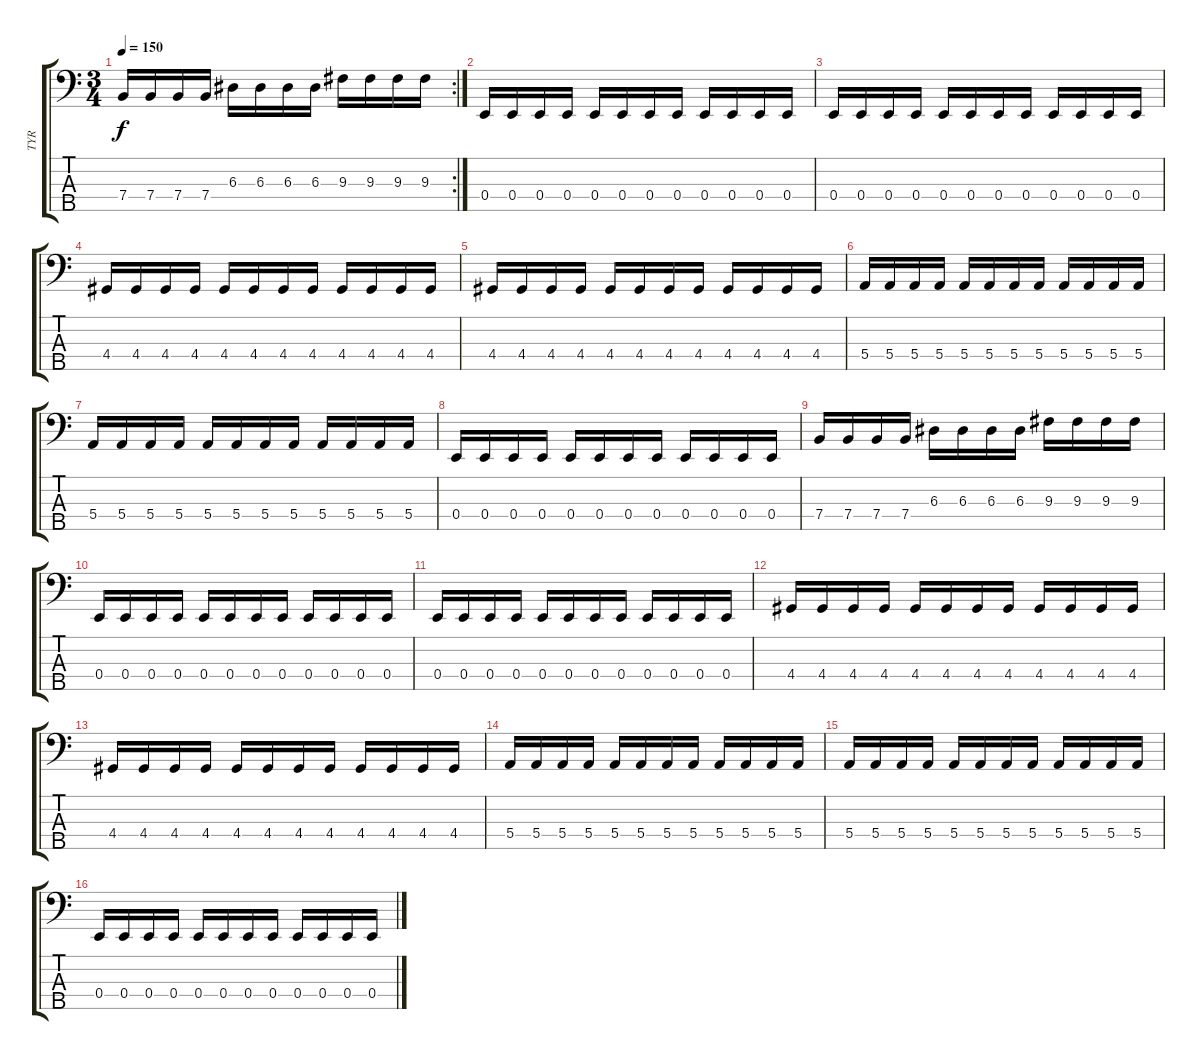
\track ("TYR" "TYR") {instrument electricbassfinger}
\staff {score tabs}
\tuning (G2 D2 A1 E1 B0) {hide}
\rc 2
\ts (3 4)
\tempo 150
\clef f4
\ks c
7.4.16{dy f} 7.4.16 7.4.16 7.4.16 6.3.16 6.3.16 6.3.16 6.3.16 9.3.16 9.3.16 9.3.16 9.3.16 |
0.4.16 0.4.16 0.4.16 0.4.16 0.4.16 0.4.16 0.4.16 0.4.16 0.4.16 0.4.16 0.4.16 0.4.16 |
0.4.16 0.4.16 0.4.16 0.4.16 0.4.16 0.4.16 0.4.16 0.4.16 0.4.16 0.4.16 0.4.16 0.4.16 |
4.4.16 4.4.16 4.4.16 4.4.16 4.4.16 4.4.16 4.4.16 4.4.16 4.4.16 4.4.16 4.4.16 4.4.16 |
4.4.16 4.4.16 4.4.16 4.4.16 4.4.16 4.4.16 4.4.16 4.4.16 4.4.16 4.4.16 4.4.16 4.4.16 |
5.4.16 5.4.16 5.4.16 5.4.16 5.4.16 5.4.16 5.4.16 5.4.16 5.4.16 5.4.16 5.4.16 5.4.16 |
5.4.16 5.4.16 5.4.16 5.4.16 5.4.16 5.4.16 5.4.16 5.4.16 5.4.16 5.4.16 5.4.16 5.4.16 |
0.4.16 0.4.16 0.4.16 0.4.16 0.4.16 0.4.16 0.4.16 0.4.16 0.4.16 0.4.16 0.4.16 0.4.16 |
7.4.16 7.4.16 7.4.16 7.4.16 6.3.16 6.3.16 6.3.16 6.3.16 9.3.16 9.3.16 9.3.16 9.3.16 |
0.4.16 0.4.16 0.4.16 0.4.16 0.4.16 0.4.16 0.4.16 0.4.16 0.4.16 0.4.16 0.4.16 0.4.16 |
0.4.16 0.4.16 0.4.16 0.4.16 0.4.16 0.4.16 0.4.16 0.4.16 0.4.16 0.4.16 0.4.16 0.4.16 |
4.4.16 4.4.16 4.4.16 4.4.16 4.4.16 4.4.16 4.4.16 4.4.16 4.4.16 4.4.16 4.4.16 4.4.16 |
4.4.16 4.4.16 4.4.16 4.4.16 4.4.16 4.4.16 4.4.16 4.4.16 4.4.16 4.4.16 4.4.16 4.4.16 |
5.4.16 5.4.16 5.4.16 5.4.16 5.4.16 5.4.16 5.4.16 5.4.16 5.4.16 5.4.16 5.4.16 5.4.16 |
5.4.16 5.4.16 5.4.16 5.4.16 5.4.16 5.4.16 5.4.16 5.4.16 5.4.16 5.4.16 5.4.16 5.4.16 |
0.4.16 0.4.16 0.4.16 0.4.16 0.4.16 0.4.16 0.4.16 0.4.16 0.4.16 0.4.16 0.4.16 0.4.16
